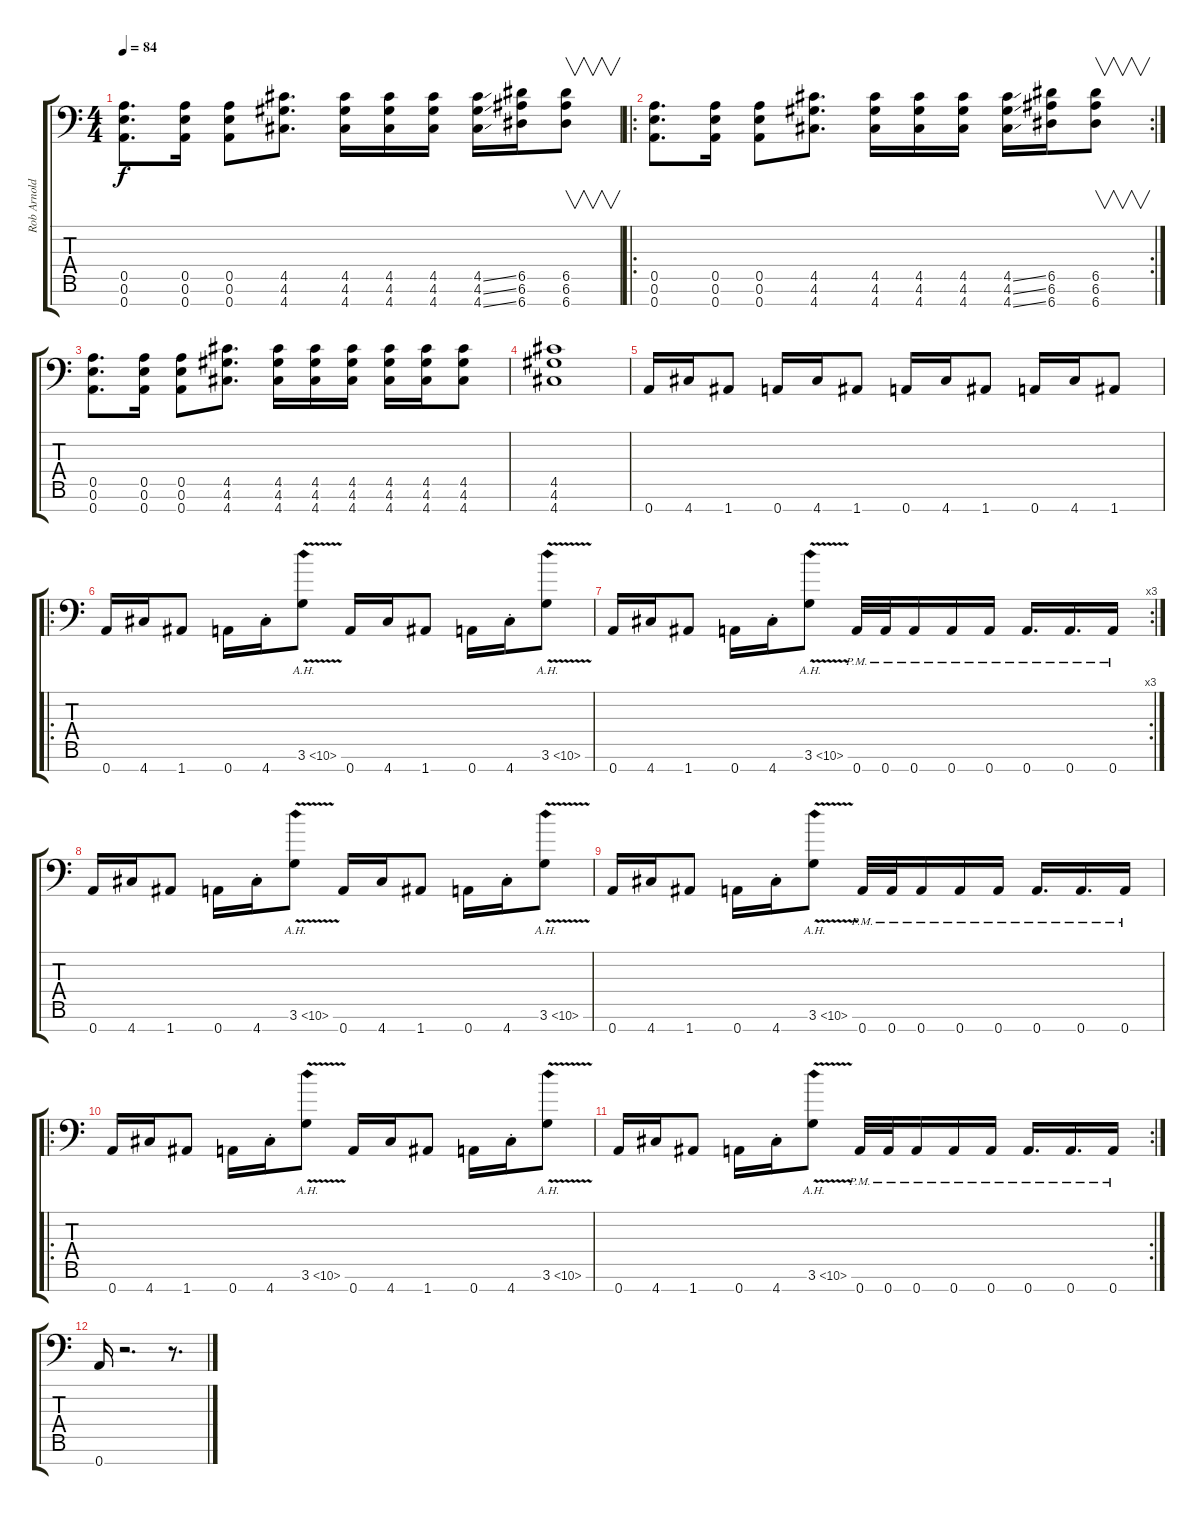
\track ("Rob Arnold" "Rob Arnold") {instrument distortionguitar}
\staff {score tabs}
\tuning (E4 B3 G3 D3 A2 E2 A1) {hide}
\ts (4 4)
\tempo 84
\clef f4
\ks c
(0.5 0.6 0.7).8{d dy f} (0.5 0.6 0.7).16 (0.5 0.6 0.7).8 (4.5 4.6 4.7).8{d} (4.5 4.6 4.7).16 (4.5 4.6 4.7).16 (4.5 4.6 4.7).16 (4.5{ss} 4.6{ss} 4.7{ss}).16 (6.5 6.6 6.7).16 (6.5 6.6 6.7).8{v} |
\ro
\rc 2
(0.5 0.6 0.7).8{d} (0.5 0.6 0.7).16 (0.5 0.6 0.7).8 (4.5 4.6 4.7).8{d} (4.5 4.6 4.7).16 (4.5 4.6 4.7).16 (4.5 4.6 4.7).16 (4.5{ss} 4.6{ss} 4.7{ss}).16 (6.5 6.6 6.7).16 (6.5 6.6 6.7).8{v} |
(0.5 0.6 0.7).8{d} (0.5 0.6 0.7).16 (0.5 0.6 0.7).8 (4.5 4.6 4.7).8{d} (4.5 4.6 4.7).16 (4.5 4.6 4.7).16 (4.5 4.6 4.7).16 (4.5 4.6 4.7).16 (4.5 4.6 4.7).16 (4.5 4.6 4.7).8 |
(4.5 4.6 4.7).1 |
0.7.16{volume 16} 4.7.16 1.7.8 0.7.16 4.7.16 1.7.8 0.7.16 4.7.16 1.7.8 0.7.16 4.7.16 1.7.8 |
\ro
0.7.16 4.7.16 1.7.8 0.7.16 4.7{st}.16 3.6{ah 7 v}.8{volume 10 instrument guitarharmonics} 0.7.16{volume 16 instrument distortionguitar} 4.7.16 1.7.8 0.7.16 4.7{st}.16 3.6{ah 7 v}.8{volume 10 instrument guitarharmonics} |
\rc 3
0.7.16{volume 16 instrument distortionguitar} 4.7.16 1.7.8 0.7.16 4.7{st}.16 3.6{ah 7 v}.8{volume 10 instrument guitarharmonics} 0.7{pm}.32{volume 16 instrument distortionguitar} 0.7{pm}.32 0.7{pm}.16 0.7{pm}.16 0.7{pm}.16 0.7{pm}.16{d} 0.7{pm}.16{d} 0.7{pm}.16 |
0.7.16 4.7.16 1.7.8 0.7.16 4.7{st}.16 3.6{ah 7 v}.8{volume 10 instrument guitarharmonics} 0.7.16{volume 16 instrument distortionguitar} 4.7.16 1.7.8 0.7.16 4.7{st}.16 3.6{ah 7 v}.8{volume 10 instrument guitarharmonics} |
0.7.16{volume 16 instrument distortionguitar} 4.7.16 1.7.8 0.7.16 4.7{st}.16 3.6{ah 7 v}.8{volume 10 instrument guitarharmonics} 0.7{pm}.32{volume 16 instrument distortionguitar} 0.7{pm}.32 0.7{pm}.16 0.7{pm}.16 0.7{pm}.16 0.7{pm}.16{d} 0.7{pm}.16{d} 0.7{pm}.16 |
\ro
0.7.16 4.7.16 1.7.8 0.7.16 4.7{st}.16 3.6{ah 7 v}.8{volume 10 instrument guitarharmonics} 0.7.16{volume 16 instrument distortionguitar} 4.7.16 1.7.8 0.7.16 4.7{st}.16 3.6{ah 7 v}.8{volume 10 instrument guitarharmonics} |
\rc 2
0.7.16{volume 16 instrument distortionguitar} 4.7.16 1.7.8 0.7.16 4.7{st}.16 3.6{ah 7 v}.8{volume 10 instrument guitarharmonics} 0.7{pm}.32{volume 16 instrument distortionguitar} 0.7{pm}.32 0.7{pm}.16 0.7{pm}.16 0.7{pm}.16 0.7{pm}.16{d} 0.7{pm}.16{d} 0.7{pm}.16 |
0.7.16 r.2{d} r.8{d}
